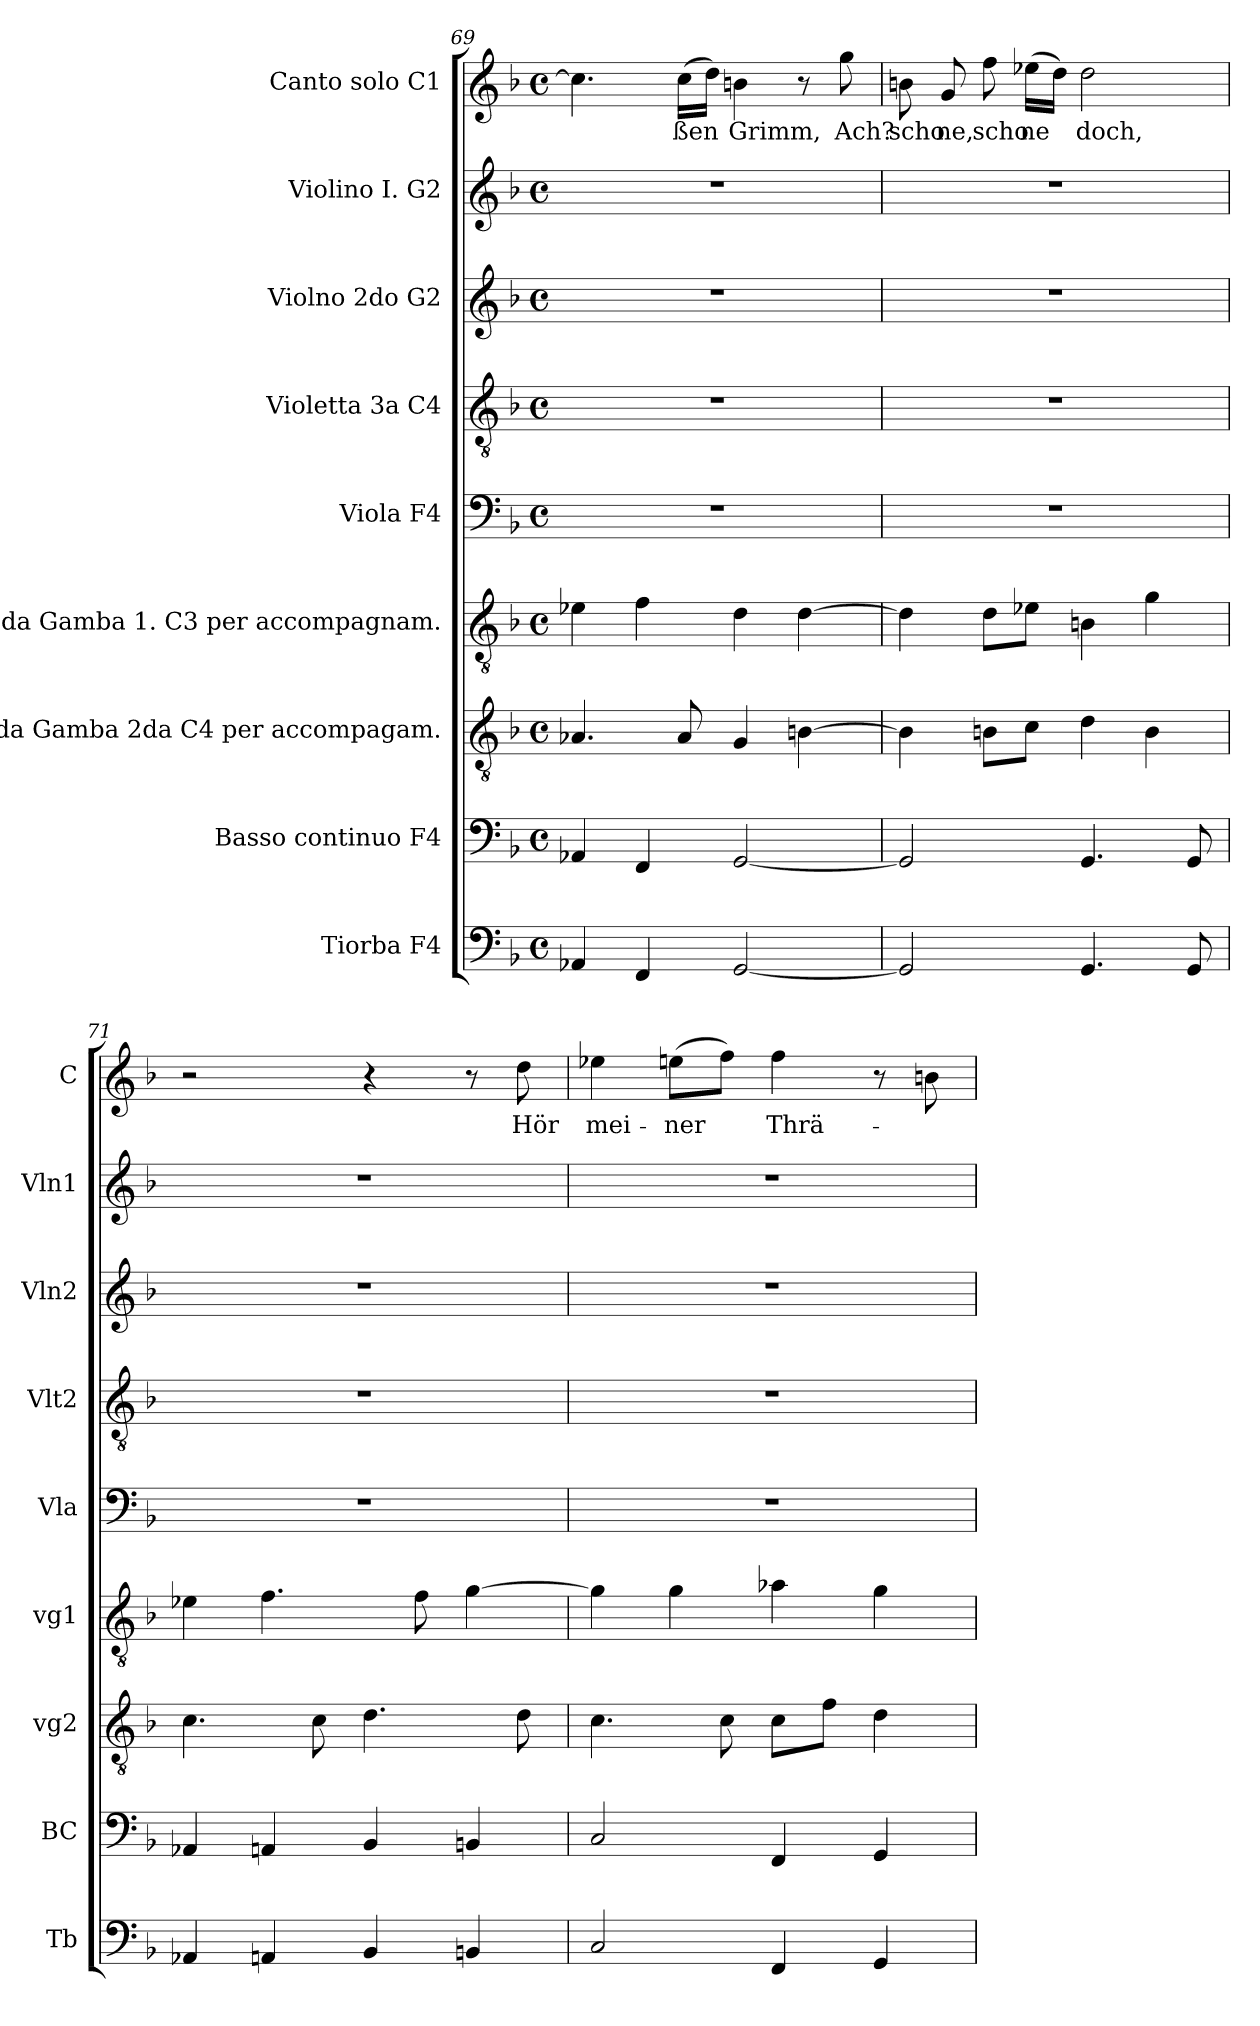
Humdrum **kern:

**kern	**kern	**kern	**kern	**kern	**kern	**kern	**kern	**kern	**text
*part9	*part8	*part7	*part6	*part5	*part4	*part3	*part2	*part1	*part1
*staff9	*staff8	*staff7	*staff6	*staff5	*staff4	*staff3	*staff2	*staff1	*staff1
*I"Tiorba F4	*I"Basso continuo F4	*I"Viola da Gamba 2da C4 per accompagam.	*I"Viola da Gamba 1. C3 per accompagnam.	*I"Viola F4	*I"Violetta 3a C4	*I"Violno 2do G2	*I"Violino I. G2	*I"Canto solo C1	*
*I'Tb	*I'BC	*I'vg2	*I'vg1	*I'Vla	*I'Vlt2	*I'Vln2	*I'Vln1	*I'C	*
!!LO:PB:g=z
*clefF4	*clefF4	*clefGv2	*clefGv2	*clefF4	*clefGv2	*clefG2	*clefG2	*clefG2	*
*k[b-]	*k[b-]	*k[b-]	*k[b-]	*k[b-]	*k[b-]	*k[b-]	*k[b-]	*k[b-]	*
*F:	*F:	*F:	*F:	*F:	*F:	*F:	*F:	*F:	*
*M4/4	*M4/4	*M4/4	*M4/4	*M4/4	*M4/4	*M4/4	*M4/4	*M4/4	*
*met(c)	*met(c)	*met(c)	*met(c)	*met(c)	*met(c)	*met(c)	*met(c)	*met(c)	*
=69	=69	=69	=69	=69	=69	=69	=69	=69	=69
4AA-X/	4AA-X/	4.A-X/	4e-X\	1r	1r	1r	1r	4.cc\]	.
4FF/	4FF/	.	4f\	.	.	.	.	.	.
!	!	!	!	!	!	!	!	!	!LO:LY:b
.	.	8A-/	.	.	.	.	.	(>16cc\LL	-ßen
.	.	.	.	.	.	.	.	16dd\JJ)	.
!	!	!	!	!	!	!	!	!	!LO:LY:b
[2GG/	[2GG/	4G/	4d\	.	.	.	.	4bn\	Grimm,
.	.	[4Bn\	[4d\	.	.	.	.	8r	.
!	!	!	!	!	!	!	!	!	!LO:LY:b
.	.	.	.	.	.	.	.	8gg\	Ach?
=70	=70	=70	=70	=70	=70	=70	=70	=70	=70
!	!	!	!	!	!	!	!	!	!LO:LY:b
2GG/]	2GG/]	4B\]	4d\]	1r	1r	1r	1r	8bn\	scho-
!	!	!	!	!	!	!	!	!	!LO:LY:b
.	.	.	.	.	.	.	.	8g/	-ne,
!	!	!	!	!	!	!	!	!	!LO:LY:b
.	.	8Bn\L	8d\L	.	.	.	.	8ff\	scho-
!	!	!	!	!	!	!	!	!	!LO:LY:b
.	.	8c\J	8e-X\J	.	.	.	.	(>16ee-X\LL	-ne
.	.	.	.	.	.	.	.	16dd\JJ)	.
!	!	!	!	!	!	!	!	!	!LO:LY:b
4.GG/	4.GG/	4d\	4Bn\	.	.	.	.	2dd\	doch,
.	.	4B\	4g\	.	.	.	.	.	.
8GG/	8GG/	.	.	.	.	.	.	.	.
=71	=71	=71	=71	=71	=71	=71	=71	=71	=71
4AA-X/	4AA-X/	4.c\	4e-X\	1r	1r	1r	1r	2r	.
4AAn/	4AAn/	.	4.f\	.	.	.	.	.	.
.	.	8c\	.	.	.	.	.	.	.
4BB-/	4BB-/	4.d\	.	.	.	.	.	4r	.
.	.	.	8f\	.	.	.	.	.	.
4BBn/	4BBn/	.	[4g\	.	.	.	.	8r	.
!	!	!	!	!	!	!	!	!	!LO:LY:b
.	.	8d\	.	.	.	.	.	8dd\	Hör
=72	=72	=72	=72	=72	=72	=72	=72	=72	=72
!	!	!	!	!	!	!	!	!	!LO:LY:b
2C/	2C/	4.c\	4g\]	1r	1r	1r	1r	4ee-X\	mei-
!	!	!	!	!	!	!	!	!	!LO:LY:b
.	.	.	4g\	.	.	.	.	(>8een\L	-ner
.	.	8c\	.	.	.	.	.	8ff\J)	.
!	!	!	!	!	!	!	!	!	!LO:LY:b
4FF/	4FF/	8c\L	4a-X\	.	.	.	.	4ff\	Thrä-
.	.	8f\J	.	.	.	.	.	.	.
4GG/	4GG/	4d\	4g\	.	.	.	.	8r	.
.	.	.	.	.	.	.	.	8bn\	.
=	=	=	=	=	=	=	=	=	=
*-	*-	*-	*-	*-	*-	*-	*-	*-	*-
